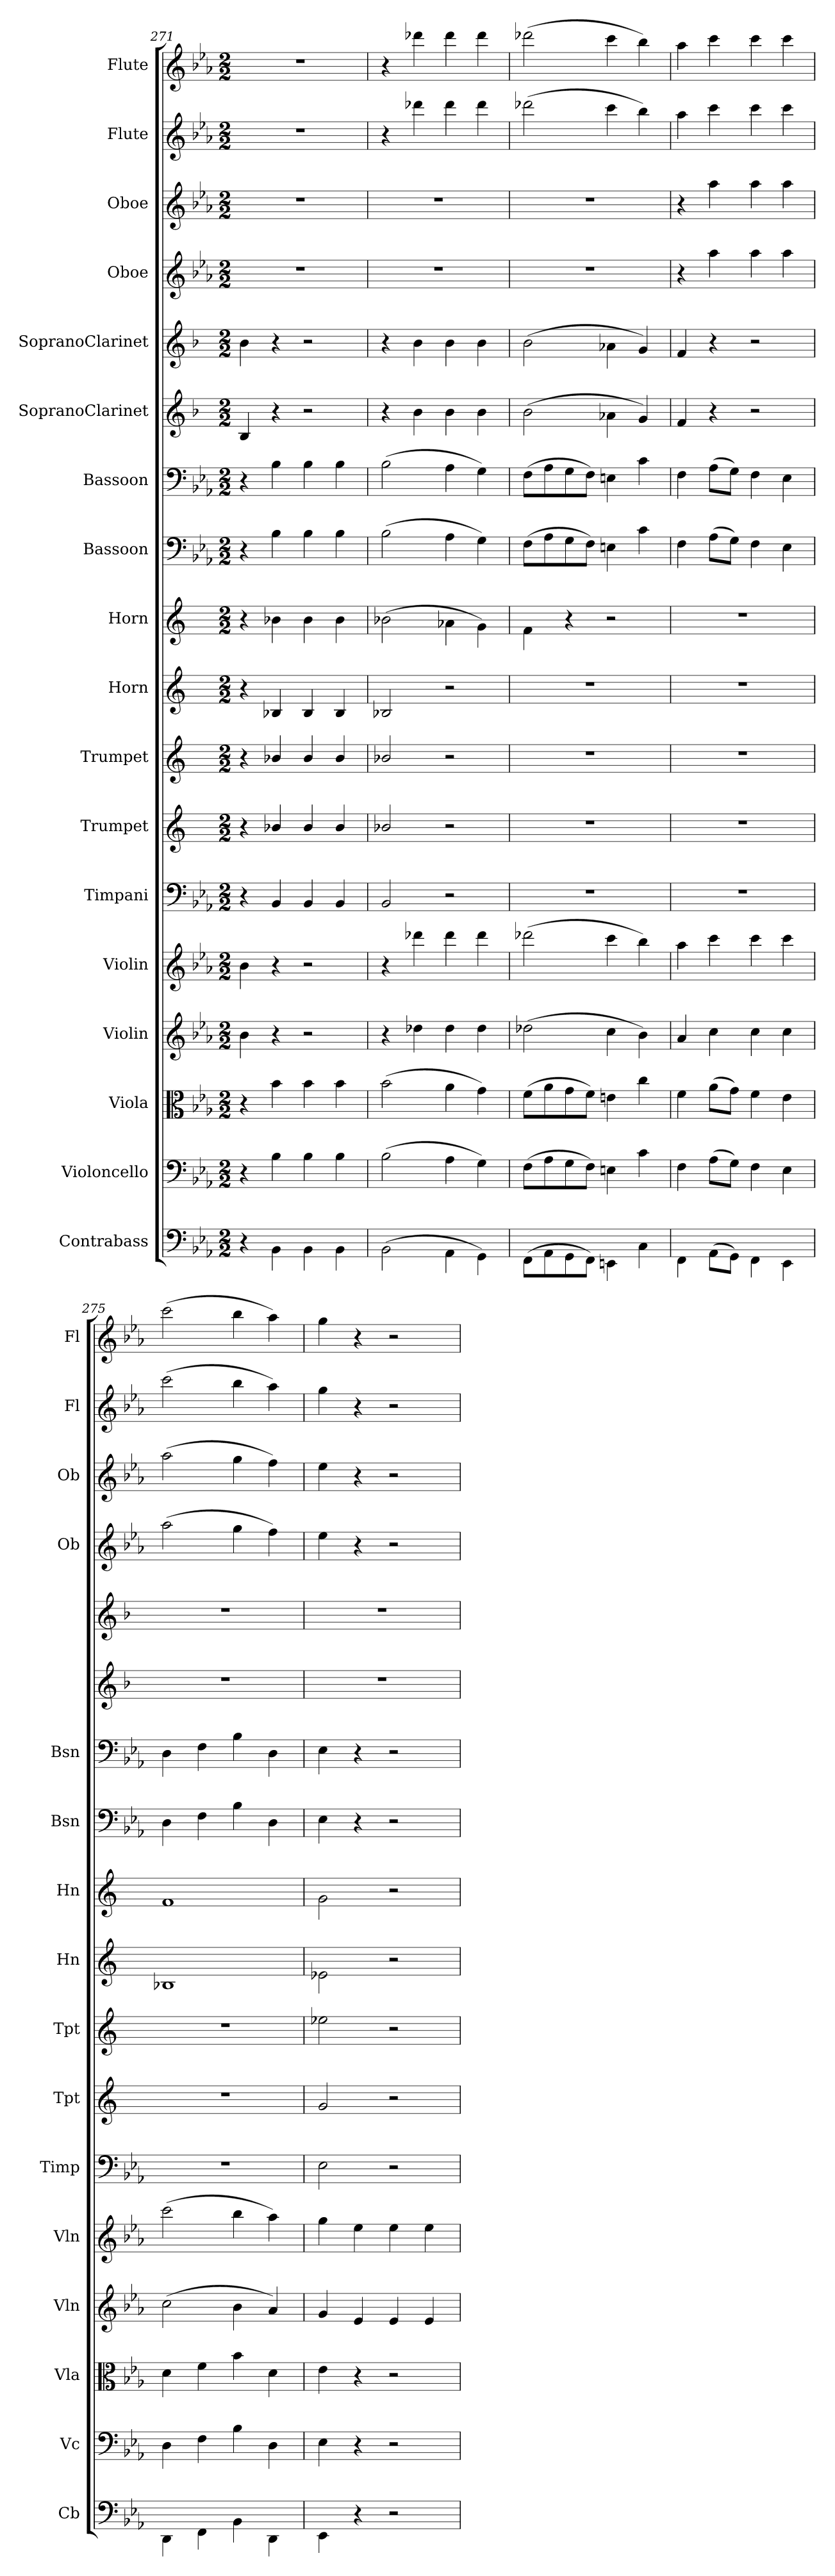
**kern	**kern	**kern	**kern	**kern	**kern	**kern	**kern	**kern	**kern	**kern	**kern	**kern	**kern	**kern	**kern	**kern	**kern
*part18	*part17	*part16	*part15	*part14	*part13	*part12	*part11	*part10	*part9	*part8	*part7	*part6	*part5	*part4	*part3	*part2	*part1
*staff18	*staff17	*staff16	*staff15	*staff14	*staff13	*staff12	*staff11	*staff10	*staff9	*staff8	*staff7	*staff6	*staff5	*staff4	*staff3	*staff2	*staff1
*I"Contrabass	*I"Violoncello	*I"Viola	*I"Violin	*I"Violin	*I"Timpani	*I"Trumpet	*I"Trumpet	*I"Horn	*I"Horn	*I"Bassoon	*I"Bassoon	*I"SopranoClarinet	*I"SopranoClarinet	*I"Oboe	*I"Oboe	*I"Flute	*I"Flute
*I'Cb	*I'Vc	*I'Vla	*I'Vln	*I'Vln	*I'Timp	*I'Tpt	*I'Tpt	*I'Hn	*I'Hn	*I'Bsn	*I'Bsn	*	*	*I'Ob	*I'Ob	*I'Fl	*I'Fl
*clefF4	*clefF4	*clefC3	*clefG2	*clefG2	*clefF4	*clefG2	*clefG2	*clefG2	*clefG2	*clefF4	*clefF4	*clefG2	*clefG2	*clefG2	*clefG2	*clefG2	*clefG2
*k[b-e-a-]	*k[b-e-a-]	*k[b-e-a-]	*k[b-e-a-]	*k[b-e-a-]	*k[b-e-a-]	*k[]	*k[]	*k[]	*k[]	*k[b-e-a-]	*k[b-e-a-]	*k[b-]	*k[b-]	*k[b-e-a-]	*k[b-e-a-]	*k[b-e-a-]	*k[b-e-a-]
*M2/2	*M2/2	*M2/2	*M2/2	*M2/2	*M2/2	*M2/2	*M2/2	*M2/2	*M2/2	*M2/2	*M2/2	*M2/2	*M2/2	*M2/2	*M2/2	*M2/2	*M2/2
=271	=271	=271	=271	=271	=271	=271	=271	=271	=271	=271	=271	=271	=271	=271	=271	=271	=271
4r	4r	4r	4b-\	4b-\	4r	4r	4r	4r	4r	4r	4r	4B-/	4b-\	1r	1r	1r	1r
4BB-\	4B-\	4b-\	4r	4r	4BB-/	4b-X/	4b-X/	4B-X/	4b-X\	4B-\	4B-\	4r	4r	.	.	.	.
4BB-\	4B-\	4b-\	2r	2r	4BB-/	4b-/	4b-/	4B-/	4b-\	4B-\	4B-\	2r	2r	.	.	.	.
4BB-\	4B-\	4b-\	.	.	4BB-/	4b-/	4b-/	4B-/	4b-\	4B-\	4B-\	.	.	.	.	.	.
=272	=272	=272	=272	=272	=272	=272	=272	=272	=272	=272	=272	=272	=272	=272	=272	=272	=272
(2BB-\	(2B-\	(2b-\	4r	4r	2BB-/	2b-X/	2b-X/	2B-X/	(2b-X\	(2B-\	(2B-\	4r	4r	1r	1r	4r	4r
.	.	.	4dd-X\	4ddd-X\	.	.	.	.	.	.	.	4b-\	4b-\	.	.	4ddd-X\	4ddd-X\
4AA-\	4A-\	4a-\	4dd-\	4ddd-\	2r	2r	2r	2r	4a-X\	4A-\	4A-\	4b-\	4b-\	.	.	4ddd-\	4ddd-\
4GG\)	4G\)	4g\)	4dd-\	4ddd-\	.	.	.	.	4g\)	4G\)	4G\)	4b-\	4b-\	.	.	4ddd-\	4ddd-\
=273	=273	=273	=273	=273	=273	=273	=273	=273	=273	=273	=273	=273	=273	=273	=273	=273	=273
(8FF\L	(8F\L	(8f\L	(2dd-X\	(2ddd-X\	1r	1r	1r	1r	4f\	(8F\L	(8F\L	(2b-\	(2b-\	1r	1r	(2ddd-X\	(2ddd-X\
8AA-\	8A-\	8a-\	.	.	.	.	.	.	.	8A-\	8A-\	.	.	.	.	.	.
8GG\	8G\	8g\	.	.	.	.	.	.	4r	8G\	8G\	.	.	.	.	.	.
8FF\J)	8F\J)	8f\J)	.	.	.	.	.	.	.	8F\J)	8F\J)	.	.	.	.	.	.
4EEn\	4En\	4en\	4cc\	4ccc\	.	.	.	.	2r	4En\	4En\	4a-X\	4a-X\	.	.	4ccc\	4ccc\
4C\	4c\	4cc\	4b-\)	4bb-\)	.	.	.	.	.	4c\	4c\	4g/)	4g/)	.	.	4bb-\)	4bb-\)
=274	=274	=274	=274	=274	=274	=274	=274	=274	=274	=274	=274	=274	=274	=274	=274	=274	=274
4FF\	4F\	4f\	4a-/	4aa-\	1r	1r	1r	1r	1r	4F\	4F\	4f/	4f/	4r	4r	4aa-\	4aa-\
(8AA-\L	(8A-\L	(8a-\L	4cc\	4ccc\	.	.	.	.	.	(8A-\L	(8A-\L	4r	4r	4aa-\	4aa-\	4ccc\	4ccc\
8GG\J)	8G\J)	8g\J)	.	.	.	.	.	.	.	8G\J)	8G\J)	.	.	.	.	.	.
4FF\	4F\	4f\	4cc\	4ccc\	.	.	.	.	.	4F\	4F\	2r	2r	4aa-\	4aa-\	4ccc\	4ccc\
4EE-\	4E-\	4e-\	4cc\	4ccc\	.	.	.	.	.	4E-\	4E-\	.	.	4aa-\	4aa-\	4ccc\	4ccc\
=275	=275	=275	=275	=275	=275	=275	=275	=275	=275	=275	=275	=275	=275	=275	=275	=275	=275
4DD\	4D\	4d\	(2cc\	(2ccc\	1r	1r	1r	1B-X/	1f\	4D\	4D\	1r	1r	(2aa-\	(2aa-\	(2ccc\	(2ccc\
4FF\	4F\	4f\	.	.	.	.	.	.	.	4F\	4F\	.	.	.	.	.	.
4BB-\	4B-\	4b-\	4b-\	4bb-\	.	.	.	.	.	4B-\	4B-\	.	.	4gg\	4gg\	4bb-\	4bb-\
4DD\	4D\	4d\	4a-/)	4aa-\)	.	.	.	.	.	4D\	4D\	.	.	4ff\)	4ff\)	4aa-\)	4aa-\)
=276	=276	=276	=276	=276	=276	=276	=276	=276	=276	=276	=276	=276	=276	=276	=276	=276	=276
4EE-\	4E-\	4e-\	4g/	4gg\	2E-\	2g/	2ee-X\	2e-X\	2g\	4E-\	4E-\	1r	1r	4ee-\	4ee-\	4gg\	4gg\
4r	4r	4r	4e-/	4ee-\	.	.	.	.	.	4r	4r	.	.	4r	4r	4r	4r
2r	2r	2r	4e-/	4ee-\	2r	2r	2r	2r	2r	2r	2r	.	.	2r	2r	2r	2r
.	.	.	4e-/	4ee-\	.	.	.	.	.	.	.	.	.	.	.	.	.
=	=	=	=	=	=	=	=	=	=	=	=	=	=	=	=	=	=
*-	*-	*-	*-	*-	*-	*-	*-	*-	*-	*-	*-	*-	*-	*-	*-	*-	*-
